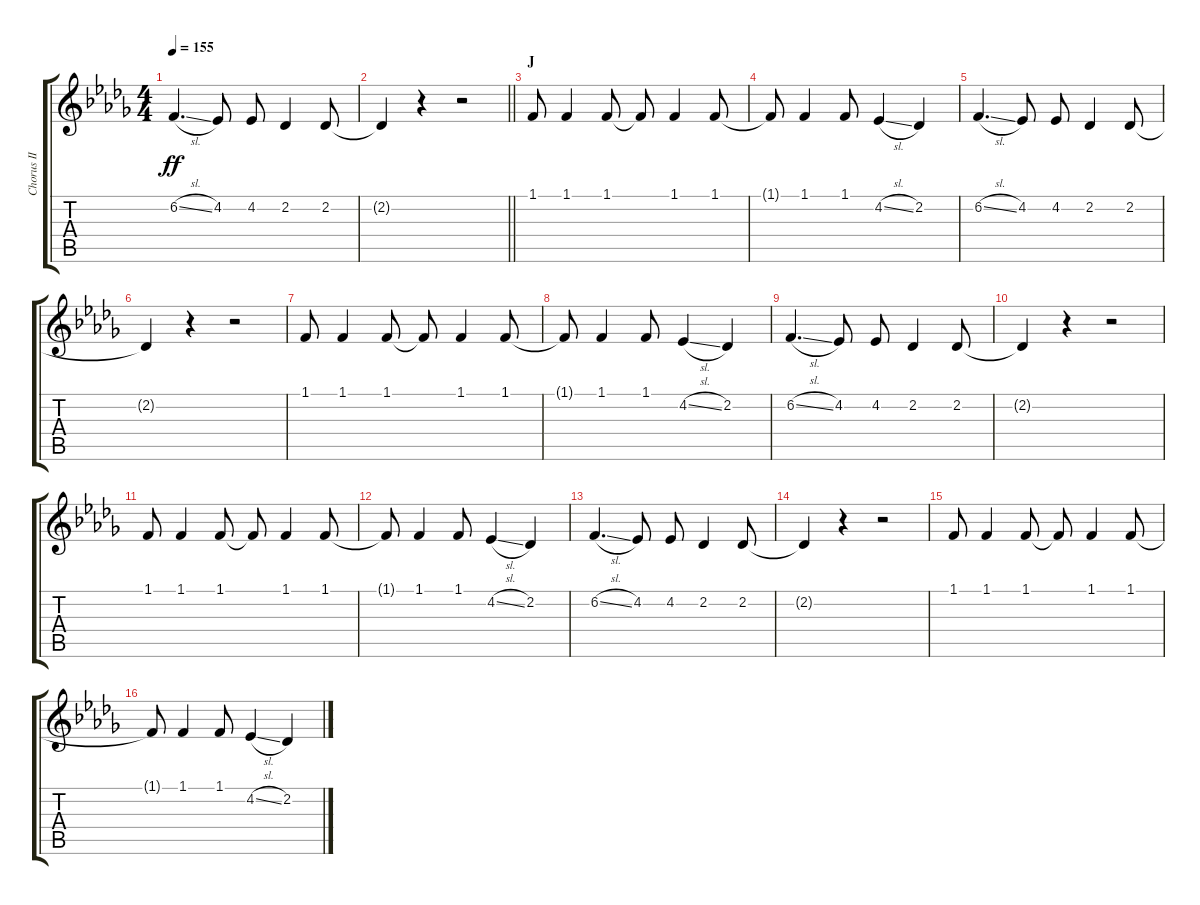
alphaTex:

\track ("Chorus II" "Chorus II") {instrument voiceoohs}
\staff {score tabs}
\tuning (E4 B3 G3 D3 A2 E2) {hide}
\ts (4 4)
\tempo 155
\clef g2
\ks db
6.2{sl}.4{d dy ff} 4.2.8 4.2.8 2.2.4 2.2.8 |
\barLineRight lightlight
2.2{t}.4 r.4 r.2 |
\section ("" "J")
1.1.8 1.1.4 1.1.8 1.1{t}.8 1.1.4 1.1.8 |
1.1{t}.8 1.1.4 1.1.8 4.2{sl}.4 2.2.4 |
6.2{sl}.4{d} 4.2.8 4.2.8 2.2.4 2.2.8 |
2.2{t}.4 r.4 r.2 |
1.1.8 1.1.4 1.1.8 1.1{t}.8 1.1.4 1.1.8 |
1.1{t}.8 1.1.4 1.1.8 4.2{sl}.4 2.2.4 |
6.2{sl}.4{d} 4.2.8 4.2.8 2.2.4 2.2.8 |
2.2{t}.4 r.4 r.2 |
1.1.8 1.1.4 1.1.8 1.1{t}.8 1.1.4 1.1.8 |
1.1{t}.8 1.1.4 1.1.8 4.2{sl}.4 2.2.4 |
6.2{sl}.4{d} 4.2.8 4.2.8 2.2.4 2.2.8 |
2.2{t}.4 r.4 r.2 |
1.1.8 1.1.4 1.1.8 1.1{t}.8 1.1.4 1.1.8 |
1.1{t}.8 1.1.4 1.1.8 4.2{sl}.4 2.2.4
